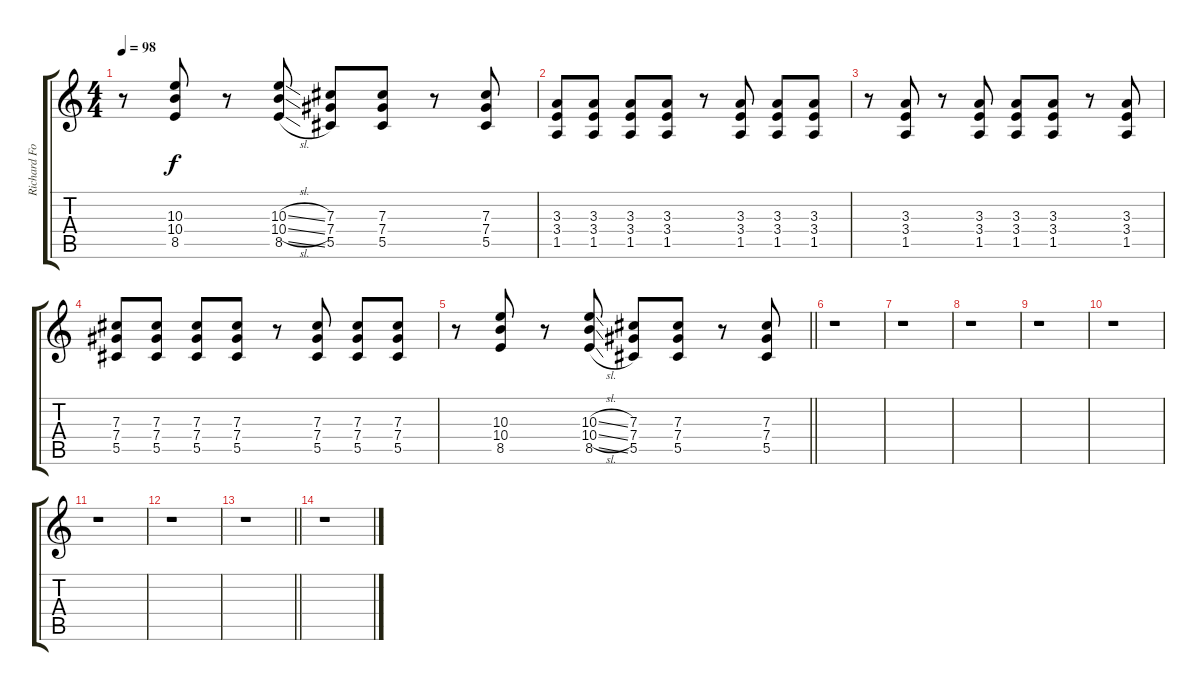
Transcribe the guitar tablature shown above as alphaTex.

\track ("Richard Fortus" "Richard Fo") {instrument distortionguitar}
\staff {score tabs}
\tuning (Eb4 Bb3 Gb3 Db3 Ab2 Db2) {hide}
\ts (4 4)
\tempo 98
\clef g2
\ks c
r.8{dy f} (10.3 10.4 8.5).8 r.8 (10.3{sl} 10.4{sl} 8.5{sl}).8 (7.3 7.4 5.5).8 (7.3 7.4 5.5).8 r.8 (7.3 7.4 5.5).8 |
(3.3 3.4 1.5).8 (3.3 3.4 1.5).8 (3.3 3.4 1.5).8 (3.3 3.4 1.5).8 r.8 (3.3 3.4 1.5).8 (3.3 3.4 1.5).8 (3.3 3.4 1.5).8 |
r.8 (3.3 3.4 1.5).8 r.8 (3.3 3.4 1.5).8 (3.3 3.4 1.5).8 (3.3 3.4 1.5).8 r.8 (3.3 3.4 1.5).8 |
(7.3 7.4 5.5).8 (7.3 7.4 5.5).8 (7.3 7.4 5.5).8 (7.3 7.4 5.5).8 r.8 (7.3 7.4 5.5).8 (7.3 7.4 5.5).8 (7.3 7.4 5.5).8 |
\barLineRight lightlight
r.8 (10.3 10.4 8.5).8 r.8 (10.3{sl} 10.4{sl} 8.5{sl}).8 (7.3 7.4 5.5).8 (7.3 7.4 5.5).8 r.8 (7.3 7.4 5.5).8 |
r.1 |
r.1 |
r.1 |
r.1 |
r.1 |
r.1 |
r.1 |
\barLineRight lightlight
r.1 |
r.1
